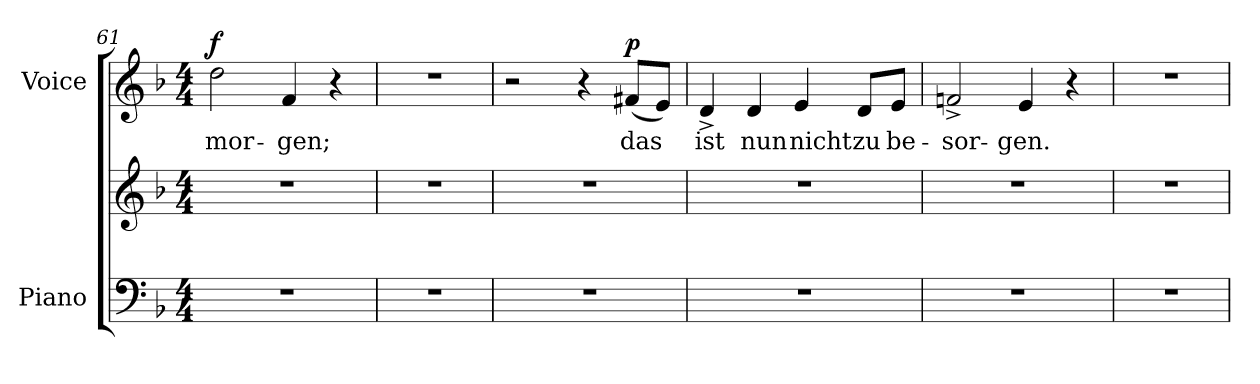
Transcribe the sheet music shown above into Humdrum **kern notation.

**kern	**kern	**kern	**text	**dynam
*part2	*part2	*part1	*part1	*part1
*staff3	*staff2	*staff1	*staff1	*staff1
*I"Piano	*	*I"Voice	*	*
*I'Pno.	*	*I'Vce.	*	*
*clefF4	*clefG2	*clefG2	*	*
*k[b-]	*k[b-]	*k[b-]	*	*
*M4/4	*M4/4	*M4/4	*	*
=61	=61	=61	=61	=61
!	!	!	!LO:LY:b	!LO:DY:a
1r	1r	2dd\	mor-	f
!	!	!	!LO:LY:b	!
.	.	4f/	-gen;	.
.	.	4r	.	.
!!LO:LB:g=z
=62	=62	=62	=62	=62
1r	1r	1r	.	.
=63	=63	=63	=63	=63
1r	1r	2r	.	.
.	.	4r	.	.
!	!	!	!LO:LY:b	!LO:DY:a
.	.	(>8f#X/L	das	p
.	.	8e/J)	.	.
=64	=64	=64	=64	=64
!	!	!	!LO:LY:b	!
1r	1r	4d^/	ist	.
!	!	!	!LO:LY:b	!
.	.	4d/	nun	.
!	!	!	!LO:LY:b	!
.	.	4e/	nicht	.
!	!	!	!LO:LY:b	!
.	.	8d/L	zu	.
!	!	!	!LO:LY:b	!
.	.	8e/J	be-	.
=65	=65	=65	=65	=65
!	!	!	!LO:LY:b	!
1r	1r	2fn^/	-sor-	.
!	!	!	!LO:LY:b	!
.	.	4e/	-gen.	.
.	.	4r	.	.
!!LO:LB:g=z
=66	=66	=66	=66	=66
1r	1r	1r	.	.
=	=	=	=	=
*-	*-	*-	*-	*-
